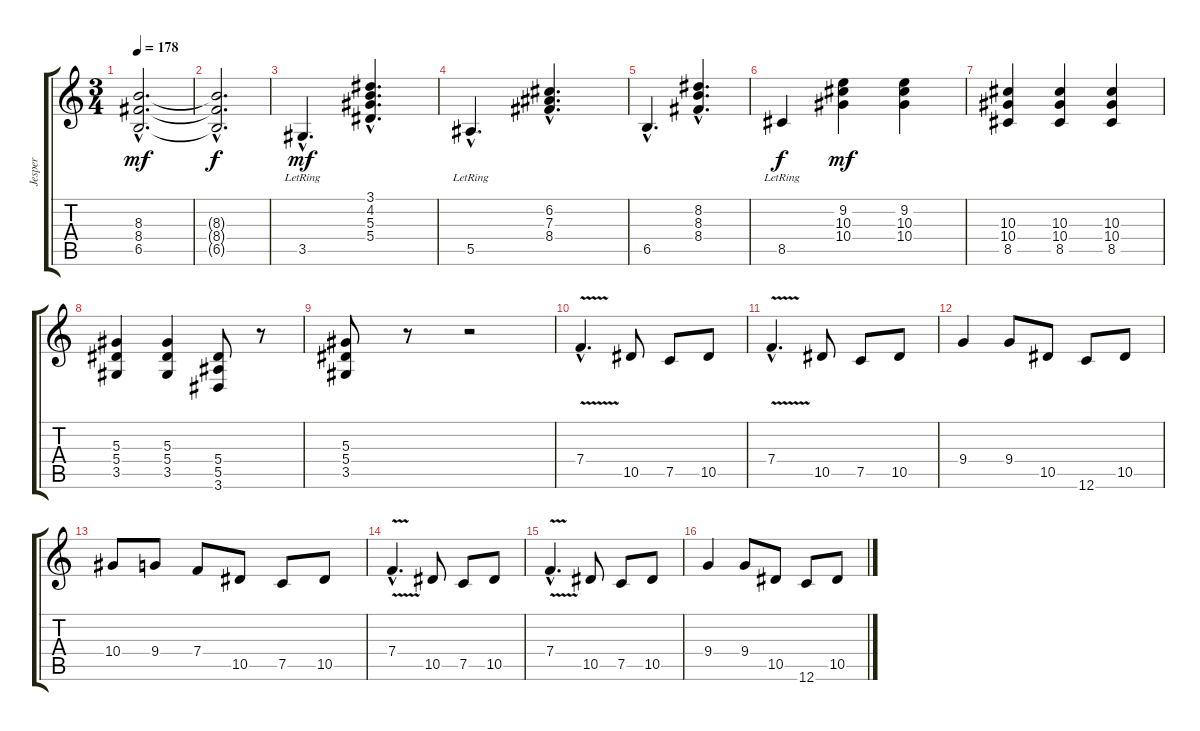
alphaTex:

\track ("Jesper" "Jesper") {instrument distortionguitar}
\staff {score tabs}
\tuning (C4 G3 Eb3 Bb2 F2 C2) {hide}
\ts (3 4)
\tempo 178
\clef g2
\ks c
(8.3{hac} 8.4{hac} 6.5{hac}).2{d dy mf} |
(8.3{hac t} 8.4{hac t} 6.5{hac t}).2{d dy f} |
3.5{hac lr}.4{d dy mf} (3.1{hac} 4.2{hac} 5.3{hac} 5.4{hac}).4{d} |
5.5{hac lr}.4{d} (6.2{hac} 7.3{hac} 8.4{hac}).4{d} |
6.5{hac}.4{d} (8.2{hac} 8.3{hac} 8.4{hac}).4{d} |
8.5{lr}.4{dy f} (9.2 10.3 10.4).4{dy mf} (9.2 10.3 10.4).4 |
(10.3 10.4 8.5).4 (10.3 10.4 8.5).4 (10.3 10.4 8.5).4 |
(5.3 5.4 3.5).4 (5.3 5.4 3.5).4 (5.4 5.5 3.6).8 r.8 |
(5.3 5.4 3.5).8 r.8 r.2 |
7.4{v hac}.4{d volume 16 balance 12} 10.5.8 7.5.8 10.5.8 |
7.4{v hac}.4{d} 10.5.8 7.5.8 10.5.8 |
9.4.4 9.4.8 10.5.8 12.6.8 10.5.8 |
10.4.8 9.4.8 7.4.8 10.5.8 7.5.8 10.5.8 |
7.4{v hac}.4{d} 10.5.8 7.5.8 10.5.8 |
7.4{v hac}.4{d} 10.5.8 7.5.8 10.5.8 |
9.4.4 9.4.8 10.5.8 12.6.8 10.5.8
